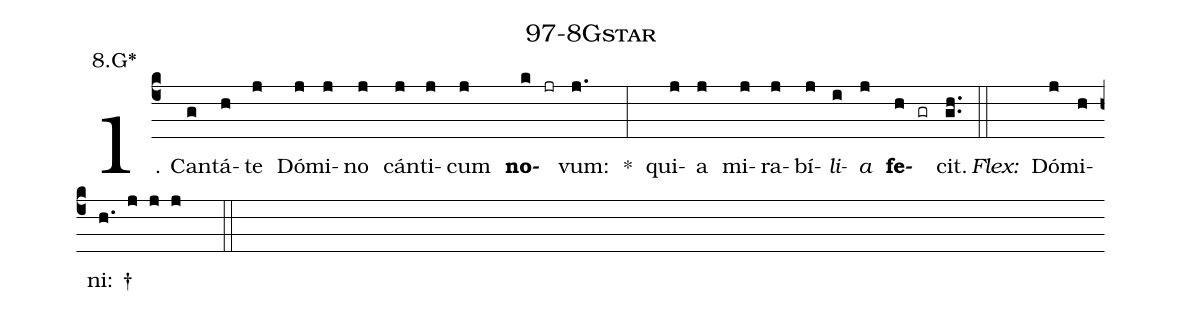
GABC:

name: 97-8Gstar;
annotation: 8.G*;
%%
(c4)1. Can(g)tá(h)te(j) Dó(j)mi(j)no(j) cán(j)ti(j)cum(j) <b>no</b>(k jr)vum:(j.) *(:) qui(j)a(j) mi(j)ra(j)bí(j)<i>li</i>(i)<i>a</i>(j) <b>fe</b>(h gr)cit.(gh..) (::)
<i>Flex:</i>()  Dó(j)mi(h)ni: †(h. j j j  ::)
